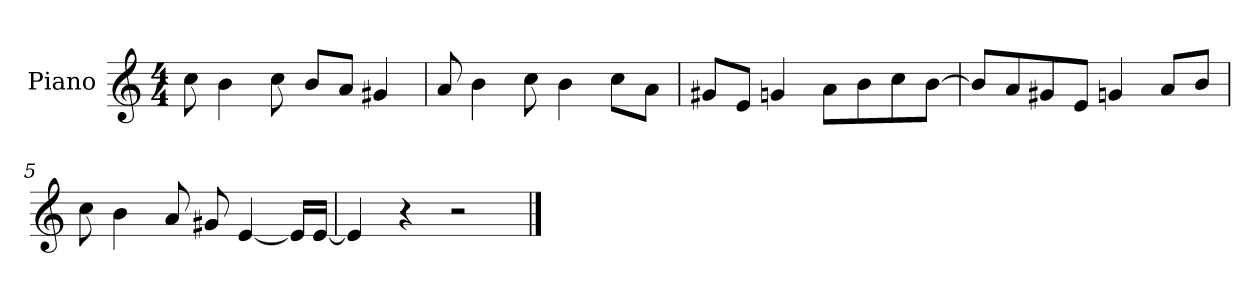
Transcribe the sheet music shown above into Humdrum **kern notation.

**kern
*part1
*staff1
*I"Piano
*I'P-no
*clefG2
*k[]
*M4/4
*MM90
=1
8cc\
4b\
8cc\
8b/L
8a/J
4g#X/
=2
8a/
4b\
8cc\
4b\
8cc\L
8a\J
=3
8g#X/L
8e/J
4gn/
8a\L
8b\
8cc\
[8b\J
=4
8b/L]
8a/
8g#X/
8e/J
4gn/
8a/L
8b/J
=5
8cc\
4b\
8a/
8g#X/
[4e/
16e/LL]
[16e/JJ
!!LO:LB:g=z
=6
4e/]
4r
2r
==
*-
